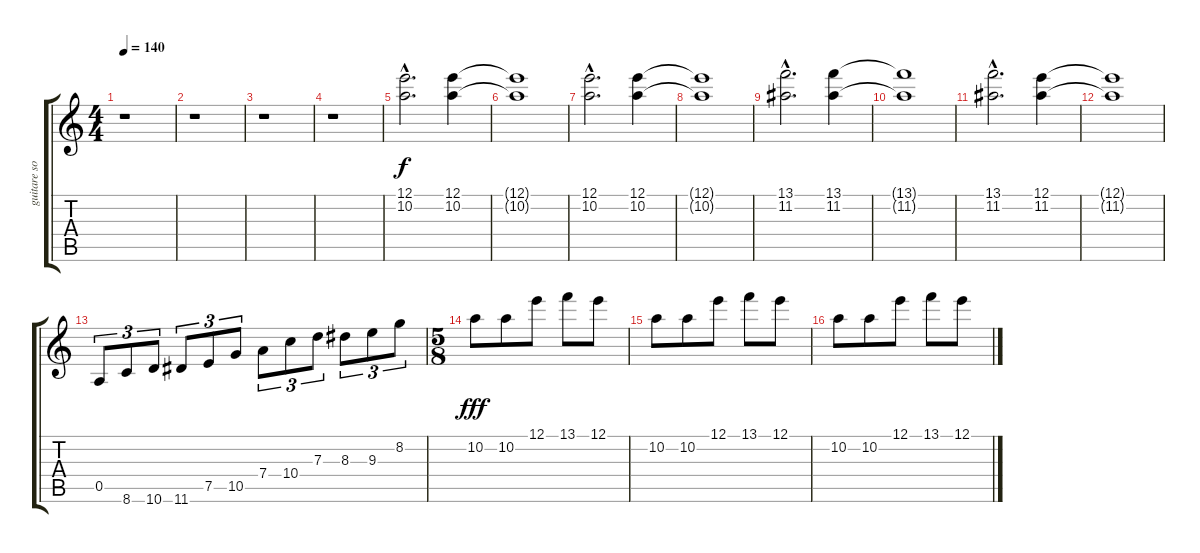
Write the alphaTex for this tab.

\track ("guitare soliste" "guitare so") {instrument distortionguitar}
\staff {score tabs}
\tuning (E4 B3 G3 D3 A2 E2) {hide}
\ts (4 4)
\tempo 140
\clef g2
\ks c
r.1{dy f} |
r.1 |
r.1 |
r.1 |
(12.1{hac} 10.2{hac}).2{d volume 12 balance 0} (12.1 10.2).4 |
(12.1{t} 10.2{t}).1 |
(12.1{hac} 10.2{hac}).2{d} (12.1 10.2).4 |
(12.1{t} 10.2{t}).1 |
(13.1{hac} 11.2{hac}).2{d} (13.1 11.2).4 |
(13.1{t} 11.2{t}).1 |
(13.1{hac} 11.2{hac}).2{d} (12.1 11.2).4 |
(12.1{t} 11.2{t}).1 |
0.5.8{tu (3 2) volume 16 balance 8} 8.6.8{tu (3 2)} 10.6.8{tu (3 2)} 11.6.8{tu (3 2)} 7.5.8{tu (3 2)} 10.5.8{tu (3 2)} 7.4.8{tu (3 2)} 10.4.8{tu (3 2)} 7.3.8{tu (3 2)} 8.3.8{tu (3 2)} 9.3.8{tu (3 2)} 8.2.8{tu (3 2)} |
\ts (5 8)
10.2.8{dy fff volume 16 balance 0} 10.2.8 12.1.8 13.1.8 12.1.8 |
10.2.8 10.2.8 12.1.8 13.1.8 12.1.8 |
10.2.8 10.2.8 12.1.8 13.1.8 12.1.8
